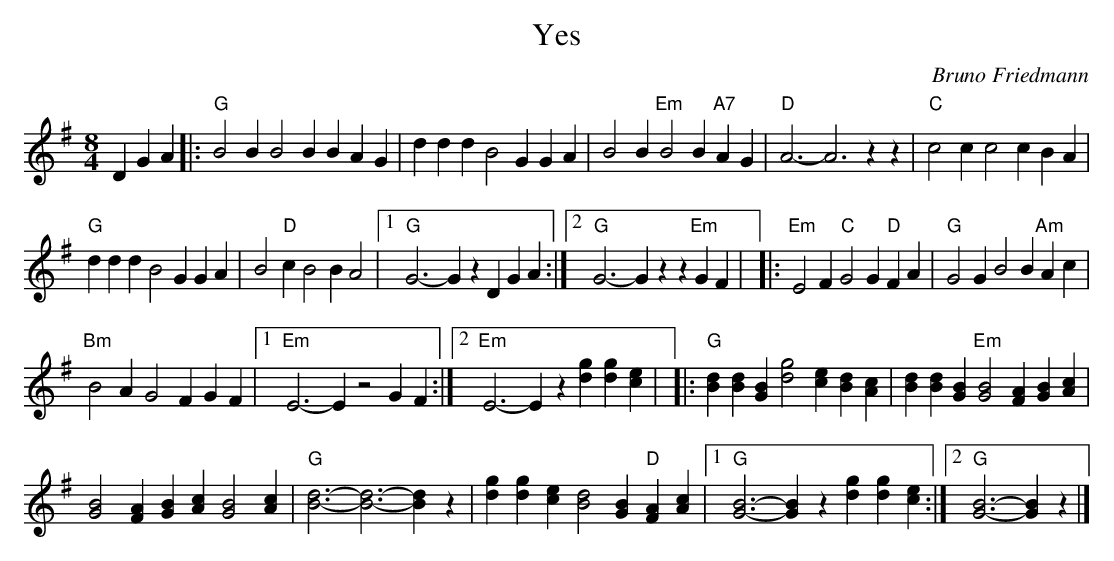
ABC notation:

X:1
T:Yes
C:Bruno Friedmann
L:1/4
M:8/4
K:G major
DGA|:"G"B2B B2BB AG | dddB2G GA |\
B2B "Em"B2B "A7"AG | "D"A3-A3 zz | "C"c2c c2c BA |
"G"dddB2G GA | B2 "D"cB2BA2 |1 "G"G3-G z DGA :|2 "G"G3-G zz "Em"GF |\
|:"Em"E2F "C"G2G "D"FA | "G"G2G B2B "Am"Ac |
"Bm"B2AG2FGF |1 "Em"E3-E z2 GF :|2 "Em"E3-E z [dg][dg][ce]|\
|:"G"[Bd][Bd][GB][d2g2][ce][Bd][Ac] | [Bd][Bd][GB]"Em"[G2B2][FA][GB][Ac]|
[G2B2][FA][GB][Ac][G2B2][Ac] | "G"[B3d3]-[B3d3]-[Bd]z |\
[dg][dg][ce][B2d2][GB]"D"[FA][Ac] |1 "G"[G3B3]-[GB]z[dg][dg][ce] :|2 "G"[G3B3]-[GB]z|]
